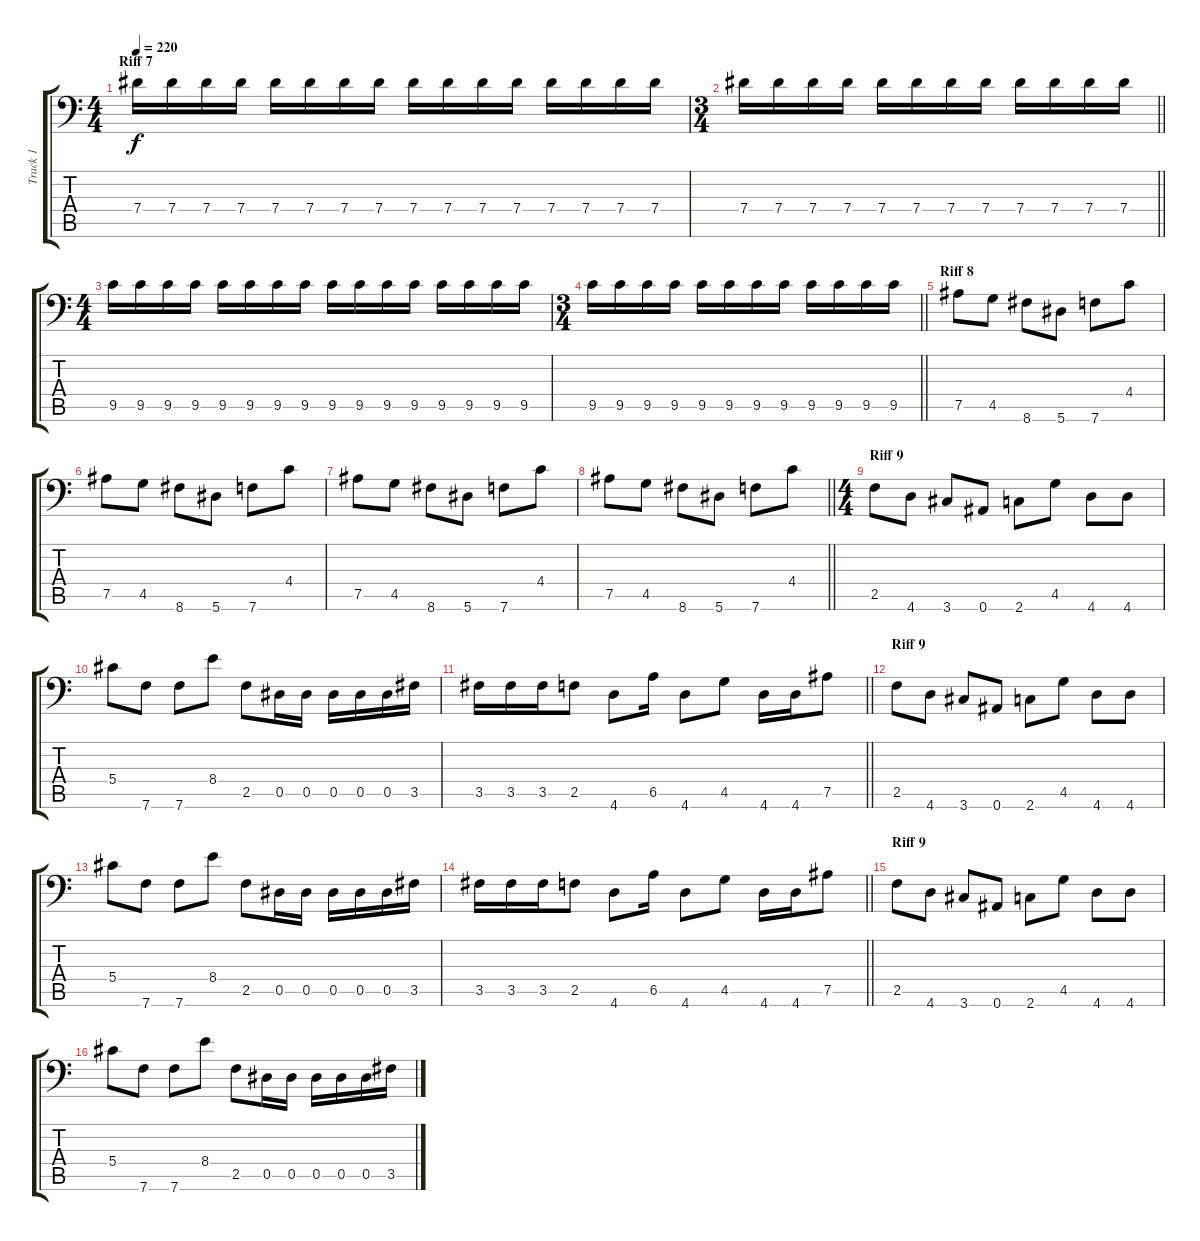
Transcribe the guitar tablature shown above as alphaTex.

\track ("Track 1" "Track 1") {instrument distortionguitar}
\staff {score tabs}
\tuning (Bb3 F3 Db3 Ab2 Eb2 Bb1) {hide}
\ts (4 4)
\section ("" "Riff 7")
\tempo 220
\clef f4
\ks c
7.4.16{dy f} 7.4.16 7.4.16 7.4.16 7.4.16 7.4.16 7.4.16 7.4.16 7.4.16 7.4.16 7.4.16 7.4.16 7.4.16 7.4.16 7.4.16 7.4.16 |
\ts (3 4)
\barLineRight lightlight
7.4.16 7.4.16 7.4.16 7.4.16 7.4.16 7.4.16 7.4.16 7.4.16 7.4.16 7.4.16 7.4.16 7.4.16 |
\ts (4 4)
9.5.16 9.5.16 9.5.16 9.5.16 9.5.16 9.5.16 9.5.16 9.5.16 9.5.16 9.5.16 9.5.16 9.5.16 9.5.16 9.5.16 9.5.16 9.5.16 |
\ts (3 4)
\barLineRight lightlight
9.5.16 9.5.16 9.5.16 9.5.16 9.5.16 9.5.16 9.5.16 9.5.16 9.5.16 9.5.16 9.5.16 9.5.16 |
\section ("" "Riff 8")
7.5.8 4.5.8 8.6.8 5.6.8 7.6.8 4.4.8 |
7.5.8 4.5.8 8.6.8 5.6.8 7.6.8 4.4.8 |
7.5.8 4.5.8 8.6.8 5.6.8 7.6.8 4.4.8 |
\barLineRight lightlight
7.5.8 4.5.8 8.6.8 5.6.8 7.6.8 4.4.8 |
\ts (4 4)
\section ("" "Riff 9")
2.5.8 4.6.8 3.6.8 0.6.8 2.6.8 4.5.8 4.6.8 4.6.8 |
5.4.8 7.6.8 7.6.8 8.4.8 2.5.8 0.5.16 0.5.16 0.5.16 0.5.16 0.5.16 3.5.16 |
\barLineRight lightlight
3.5.16 3.5.16 3.5.16 2.5.8 4.6.8 6.5.16 4.6.8 4.5.8 4.6.16 4.6.16 7.5.8 |
\section ("" "Riff 9")
2.5.8 4.6.8 3.6.8 0.6.8 2.6.8 4.5.8 4.6.8 4.6.8 |
5.4.8 7.6.8 7.6.8 8.4.8 2.5.8 0.5.16 0.5.16 0.5.16 0.5.16 0.5.16 3.5.16 |
\barLineRight lightlight
3.5.16 3.5.16 3.5.16 2.5.8 4.6.8 6.5.16 4.6.8 4.5.8 4.6.16 4.6.16 7.5.8 |
\section ("" "Riff 9")
2.5.8 4.6.8 3.6.8 0.6.8 2.6.8 4.5.8 4.6.8 4.6.8 |
5.4.8 7.6.8 7.6.8 8.4.8 2.5.8 0.5.16 0.5.16 0.5.16 0.5.16 0.5.16 3.5.16
